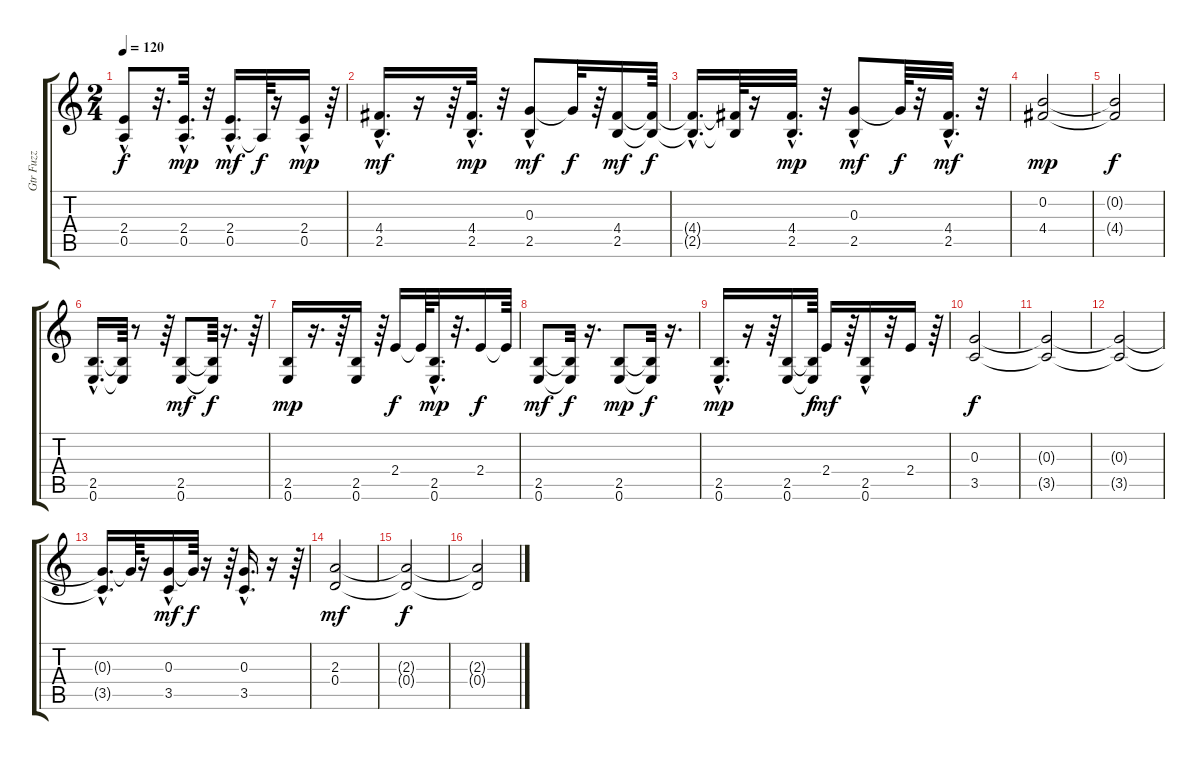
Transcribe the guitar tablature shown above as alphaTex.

\track ("Gtr Fuzz" "Gtr Fuzz") {instrument electricguitarjazz}
\staff {score tabs}
\tuning (E4 B3 G3 D3 A2 E2) {hide}
\ts (2 4)
\tempo 120
\clef g2
\ks c
(2.4{hac t} 0.5{t}).8{dy f} r.32{d} (2.4 0.5{hac}).32{d dy mp} r.32 (2.4{hac} 0.5{hac}).16{d dy mf} 0.5{t}.64{dy f} r.16 (2.4 0.5{hac}).16{dy mp} r.64 |
(4.4{hac} 2.5{hac}).16{d dy mf} r.16 r.64 (4.4{hac} 2.5).32{d dy mp} r.32 (0.3 2.5{hac}).8{dy mf} 0.3{t}.32{dy f} r.64 (4.4 2.5).16{dy mf} (4.4{t} 2.5{t}).64{dy f} |
(4.4{hac t} 2.5{hac t}).16{d} (4.4{t} 2.5{t}).64 r.16 (4.4{hac} 2.5).32{d dy mp} r.32 (0.3 2.5{hac}).8{dy mf} 0.3{t}.64{dy f} r.32 (4.4{hac} 2.5).32{d dy mf} r.32 |
(0.2 4.4).2{dy mp} |
(0.2{t} 4.4{t}).2{dy f} |
(2.5{hac} 0.6{hac}).16{d} (2.5{t} 0.6{t}).64 r.8 r.64 (2.5 0.6).8{dy mf} (2.5{t} 0.6{t}).64{dy f} r.16{d} r.64 |
(2.5 0.6).16{dy mp} r.16{d} r.64 (2.5 0.6).16 r.64 2.4.16{dy f} 2.4{t}.64 (2.5{hac} 0.6{hac}).32{d dy mp} r.32{d} 2.4.16{dy f} 2.4{t}.64 |
(2.5 0.6).8{dy mf} (2.5{t} 0.6{t}).32{dy f} r.16{d} (2.5 0.6).8{dy mp} (2.5{t} 0.6{t}).32{dy f} r.16{d} |
(2.5 0.6{hac}).16{d dy mp} r.16 r.64 (2.5 0.6).16 (2.5{t} 0.6{t}).64{dy f} 2.4.16{dy mf} r.64 (2.5{hac} 0.6).16 r.32 2.4.16 r.64 |
(0.3 3.5).2{dy f} |
(0.3{t} 3.5{t}).2 |
(0.3{t} 3.5{t}).2 |
(0.3{hac t} 3.5{hac t}).16{d} 0.3{t}.64 r.16 (0.3 3.5{hac}).16{dy mf} 0.3{t}.64{dy f} r.16 r.64 (0.3{hac} 3.5).16{d} r.16 r.64 |
(2.3 0.4).2{dy mf} |
(2.3{t} 0.4{t}).2{dy f} |
(2.3{t} 0.4{t}).2
